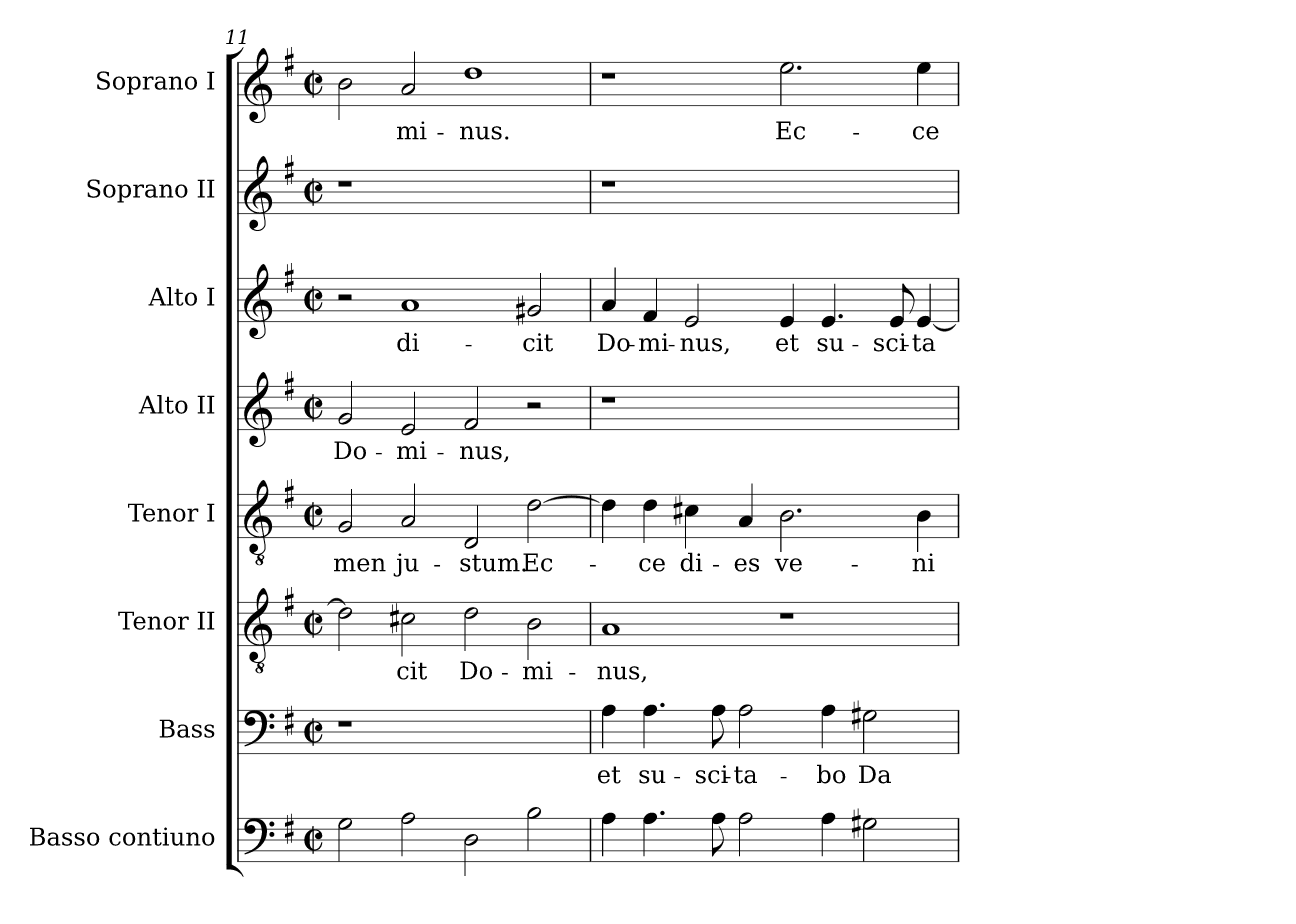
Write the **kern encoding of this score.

**kern	**kern	**text	**kern	**text	**kern	**text	**kern	**text	**kern	**text	**kern	**kern	**text
*part8	*part7	*part7	*part6	*part6	*part5	*part5	*part4	*part4	*part3	*part3	*part2	*part1	*part1
*staff8	*staff7	*staff7	*staff6	*staff6	*staff5	*staff5	*staff4	*staff4	*staff3	*staff3	*staff2	*staff1	*staff1
*I"Basso contiuno	*I"Bass	*	*I"Tenor II	*	*I"Tenor I	*	*I"Alto II	*	*I"Alto I	*	*I"Soprano II	*I"Soprano I	*
*	*I'B	*	*	*	*I'T	*	*	*	*I'A	*	*	*	*
*clefF4	*clefF4	*	*clefGv2	*	*clefGv2	*	*clefG2	*	*clefG2	*	*clefG2	*clefG2	*
*k[f#]	*k[f#]	*	*k[f#]	*	*k[f#]	*	*k[f#]	*	*k[f#]	*	*k[f#]	*k[f#]	*
*G:	*G:	*	*G:	*	*G:	*	*G:	*	*G:	*	*G:	*G:	*
*M2/2	*M2/2	*	*M2/2	*	*M2/2	*	*M2/2	*	*M2/2	*	*M2/2	*M2/2	*
*met(c|)	*met(c|)	*	*met(c|)	*	*met(c|)	*	*met(c|)	*	*met(c|)	*	*met(c|)	*met(c|)	*
=11	=11	=11	=11	=11	=11	=11	=11	=11	=11	=11	=11	=11	=11
!	!LO:N:vis=1	!	!	!	!	!	!	!	!	!	!	!	!
!	!	!	!	!	!	!LO:LY:b:color=#000000	!	!	!	!	!	!	!
!	!	!	!	!	!	!	!	!LO:LY:b:color=#000000	!	!	!LO:N:vis=1	!	!
2Gi\	1r	.	2di\]	.	2Gi/	-men	2gi/	Do-	2r	.	1r	2bi\	.
!	!	!	!	!LO:LY:b:color=#000000	!	!	!	!	!	!	!	!	!
!	!	!	!	!	!	!LO:LY:b:color=#000000	!	!	!	!	!	!	!
!	!	!	!	!	!	!	!	!LO:LY:b:color=#000000	!	!	!	!	!
!	!	!	!	!	!	!	!	!	!	!LO:LY:b:color=#000000	!	!	!
!	!	!	!	!	!	!	!	!	!	!	!	!	!LO:LY:b:color=#000000
2Ai\	.	.	2c#Xi\	-cit	2Ai/	ju-	2ei/	-mi-	1ai	di-	.	2ai/	-mi-
!	!	!	!	!LO:LY:b:color=#000000	!	!	!	!	!	!	!	!	!
!	!	!	!	!	!	!LO:LY:b:color=#000000	!	!	!	!	!	!	!
!	!	!	!	!	!	!	!	!LO:LY:b:color=#000000	!	!	!	!	!
!	!	!	!	!	!	!	!	!	!	!	!	!	!LO:LY:b:color=#000000
2Di\	1ryy	.	2di\	Do-	2Di/	-stum.	2f#i/	-nus,	.	.	1ryy	1ddi	-nus.
!	!	!	!	!LO:LY:b:color=#000000	!	!	!	!	!	!	!	!	!
!	!	!	!	!	!	!LO:LY:b:color=#000000	!	!	!	!	!	!	!
!	!	!	!	!	!	!	!	!	!	!LO:LY:b:color=#000000	!	!	!
2Bi\	.	.	2Bi\	-mi-	[>2di\	Ec-	2r	.	2g#Xi/	-cit	.	.	.
=12	=12	=12	=12	=12	=12	=12	=12	=12	=12	=12	=12	=12	=12
!	!	!LO:LY:b:color=#000000	!	!	!	!	!	!	!	!	!	!	!
!	!	!	!	!LO:LY:b:color=#000000	!	!	!LO:N:vis=1	!	!	!	!	!	!
!	!	!	!	!	!	!	!	!	!	!LO:LY:b:color=#000000	!LO:N:vis=1	!	!
4Ai\	4Ai\	et	1Ai	-nus,	4di\]	.	1r	.	4ai/	Do-	1r	1r	.
!	!	!LO:LY:b:color=#000000	!	!	!	!	!	!	!	!	!	!	!
!	!	!	!	!	!	!LO:LY:b:color=#000000	!	!	!	!	!	!	!
!	!	!	!	!	!	!	!	!	!	!LO:LY:b:color=#000000	!	!	!
4.Ai\	4.Ai\	su-	.	.	4di\	-ce	.	.	4f#i/	-mi-	.	.	.
!	!	!	!	!	!	!LO:LY:b:color=#000000	!	!	!	!	!	!	!
!	!	!	!	!	!	!	!	!	!	!LO:LY:b:color=#000000	!	!	!
.	.	.	.	.	4c#Xi\	di-	.	.	2ei/	-nus,	.	.	.
!	!	!LO:LY:b:color=#000000	!	!	!	!	!	!	!	!	!	!	!
8Ai\	8Ai\	-sci-	.	.	.	.	.	.	.	.	.	.	.
!	!	!LO:LY:b:color=#000000	!	!	!	!	!	!	!	!	!	!	!
!	!	!	!	!	!	!LO:LY:b:color=#000000	!	!	!	!	!	!	!
2Ai\	2Ai\	-ta-	.	.	4Ai/	-es	.	.	.	.	.	.	.
!	!	!	!	!	!	!LO:LY:b:color=#000000	!	!	!	!	!	!	!
!	!	!	!	!	!	!	!	!	!	!LO:LY:b:color=#000000	!	!	!
!	!	!	!	!	!	!	!	!	!	!	!	!	!LO:LY:b:color=#000000
.	.	.	1r	.	2.Bi\	ve-	1ryy	.	4ei/	et	1ryy	2.eei\	Ec-
!	!	!LO:LY:b:color=#000000	!	!	!	!	!	!	!	!	!	!	!
!	!	!	!	!	!	!	!	!	!	!LO:LY:b:color=#000000	!	!	!
4Ai\	4Ai\	-bo	.	.	.	.	.	.	4.ei/	su-	.	.	.
!	!	!LO:LY:b:color=#000000	!	!	!	!	!	!	!	!	!	!	!
2G#Xi\	2G#Xi\	Da-	.	.	.	.	.	.	.	.	.	.	.
!	!	!	!	!	!	!	!	!	!	!LO:LY:b:color=#000000	!	!	!
.	.	.	.	.	.	.	.	.	8ei/	-sci-	.	.	.
!	!	!	!	!	!	!LO:LY:b:color=#000000	!	!	!	!	!	!	!
!	!	!	!	!	!	!	!	!	!	!LO:LY:b:color=#000000	!	!	!
!	!	!	!	!	!	!	!	!	!	!	!	!	!LO:LY:b:color=#000000
.	.	.	.	.	4Bi\	-ni-	.	.	[<4ei/	-ta-	.	4eei\	-ce
=	=	=	=	=	=	=	=	=	=	=	=	=	=
*-	*-	*-	*-	*-	*-	*-	*-	*-	*-	*-	*-	*-	*-
